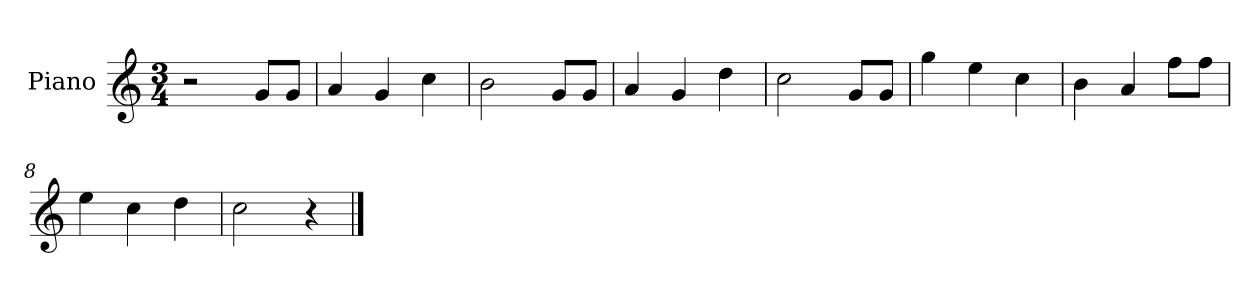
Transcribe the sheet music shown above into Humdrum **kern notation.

**kern
*part1
*staff1
*I"Piano
*I'Pno.
*clefG2
*k[]
*M3/4
=1
2r
8g/L
8g/J
=2
4a/
4g/
4cc\
=3
2b\
8g/L
8g/J
=4
4a/
4g/
4dd\
=5
2cc\
8g/L
8g/J
=6
4gg\
4ee\
4cc\
=7
4b\
4a/
8ff\L
8ff\J
=8
4ee\
4cc\
4dd\
=9
2cc\
4r
==
*-
